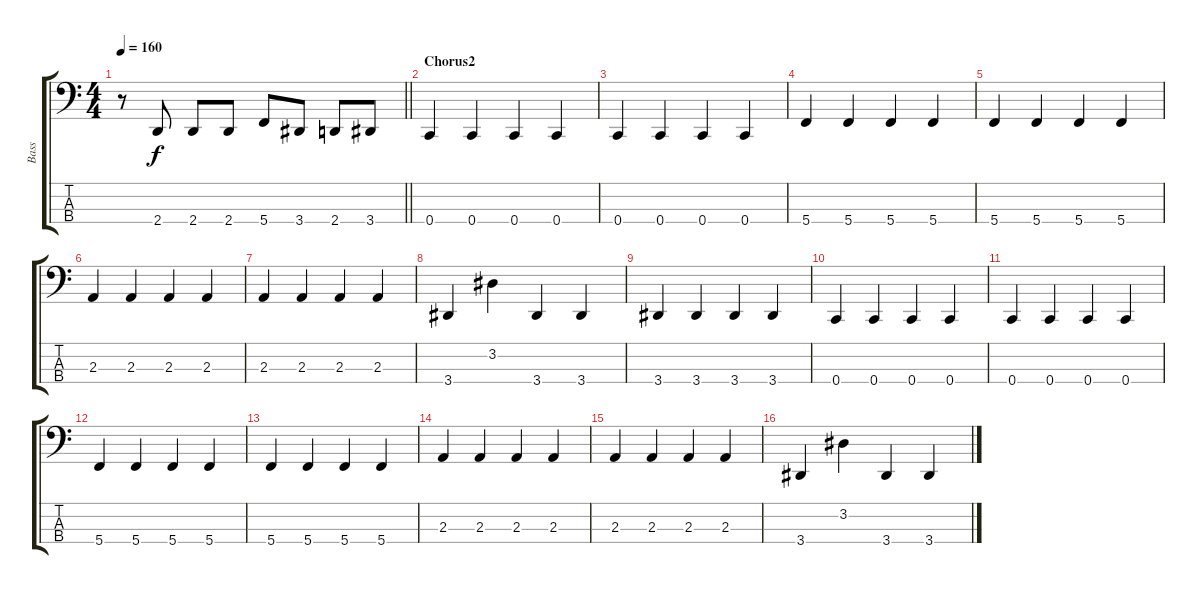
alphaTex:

\track ("Bass" "Bass") {instrument electricbassfinger}
\staff {score tabs}
\tuning (F2 C2 G1 C1) {hide}
\ts (4 4)
\tempo 160
\clef f4
\barLineRight lightlight
\ks c
r.8{dy f} 2.4.8 2.4.8 2.4.8 5.4.8 3.4.8 2.4.8 3.4.8 |
\section ("" "Chorus2")
0.4.4 0.4.4 0.4.4 0.4.4 |
0.4.4 0.4.4 0.4.4 0.4.4 |
5.4.4 5.4.4 5.4.4 5.4.4 |
5.4.4 5.4.4 5.4.4 5.4.4 |
2.3.4 2.3.4 2.3.4 2.3.4 |
2.3.4 2.3.4 2.3.4 2.3.4 |
3.4.4 3.2.4 3.4.4 3.4.4 |
3.4.4 3.4.4 3.4.4 3.4.4 |
0.4.4 0.4.4 0.4.4 0.4.4 |
0.4.4 0.4.4 0.4.4 0.4.4 |
5.4.4 5.4.4 5.4.4 5.4.4 |
5.4.4 5.4.4 5.4.4 5.4.4 |
2.3.4 2.3.4 2.3.4 2.3.4 |
2.3.4 2.3.4 2.3.4 2.3.4 |
3.4.4 3.2.4 3.4.4 3.4.4
